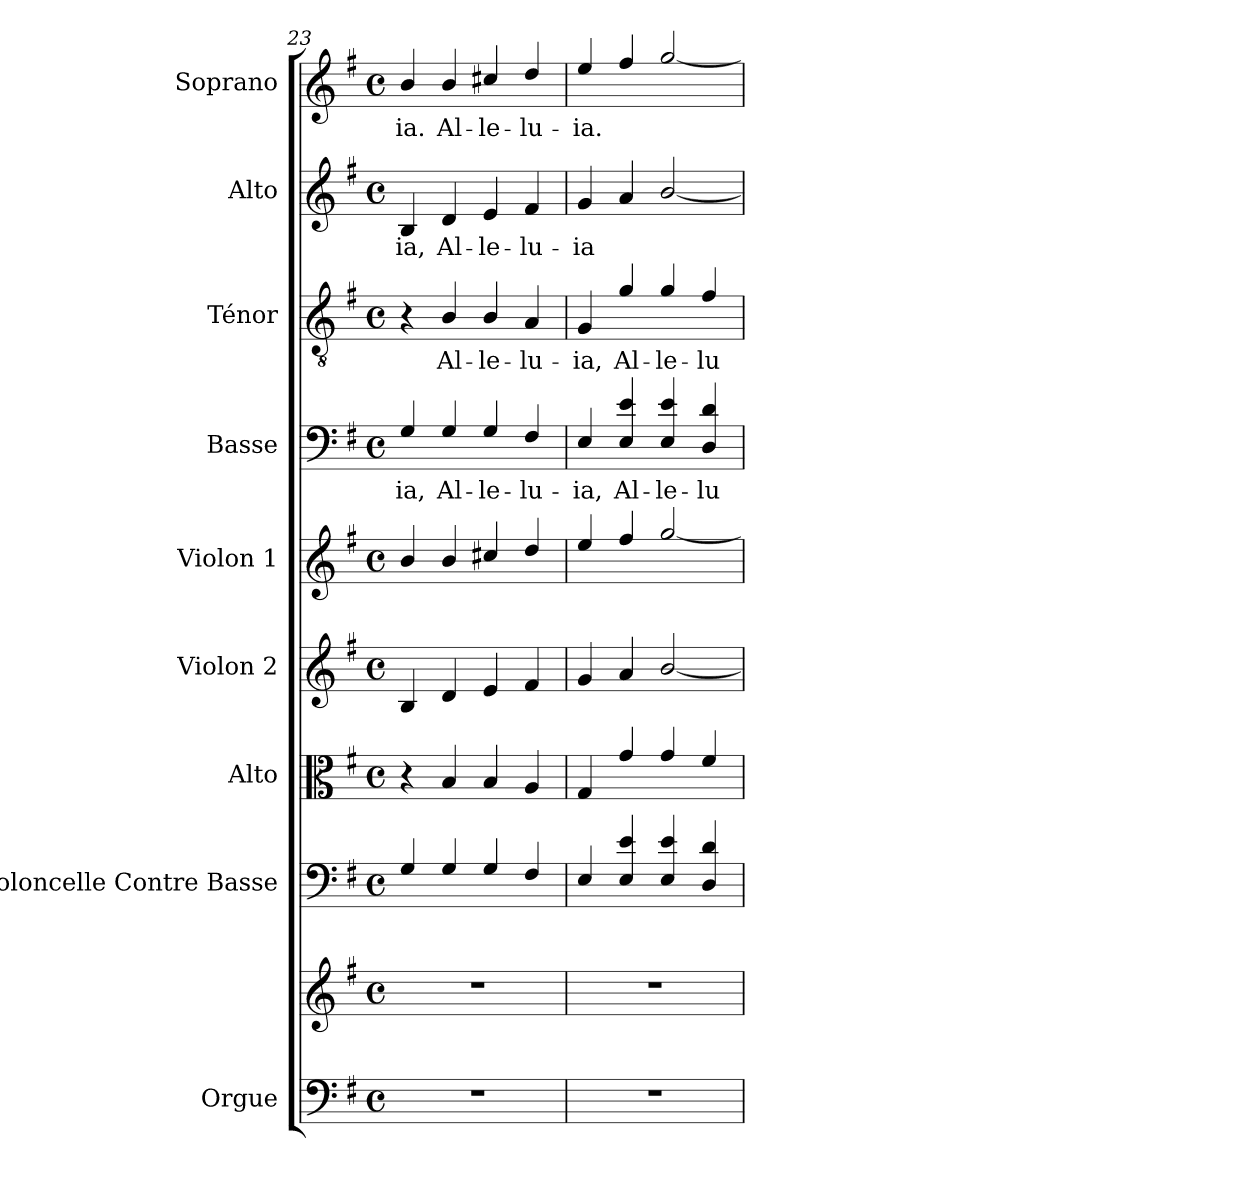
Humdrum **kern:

**kern	**kern	**kern	**kern	**kern	**kern	**kern	**text	**kern	**text	**kern	**text	**kern	**text
*part9	*part9	*part8	*part7	*part6	*part5	*part4	*part4	*part3	*part3	*part2	*part2	*part1	*part1
*staff10	*staff9	*staff8	*staff7	*staff6	*staff5	*staff4	*staff4	*staff3	*staff3	*staff2	*staff2	*staff1	*staff1
*I"Orgue	*	*I"Violoncelle Contre Basse	*I"Alto	*I"Violon 2	*I"Violon 1	*I"Basse	*	*I"Ténor	*	*I"Alto	*	*I"Soprano	*
*I'Org.	*	*I'Vlc CB	*I'Alt.	*I'Vln. 2	*I'Vln.1	*I'B.	*	*I'T.	*	*I'A.	*	*I'S.	*
*clefF4	*clefG2	*clefF4	*clefC3	*clefG2	*clefG2	*clefF4	*	*clefGv2	*	*clefG2	*	*clefG2	*
*k[f#]	*k[f#]	*k[f#]	*k[f#]	*k[f#]	*k[f#]	*k[f#]	*	*k[f#]	*	*k[f#]	*	*k[f#]	*
*G:	*G:	*G:	*G:	*G:	*G:	*G:	*	*G:	*	*G:	*	*G:	*
*M4/4	*M4/4	*M4/4	*M4/4	*M4/4	*M4/4	*M4/4	*	*M4/4	*	*M4/4	*	*M4/4	*
*met(c)	*met(c)	*met(c)	*met(c)	*met(c)	*met(c)	*met(c)	*	*met(c)	*	*met(c)	*	*met(c)	*
=23	=23	=23	=23	=23	=23	=23	=23	=23	=23	=23	=23	=23	=23
!	!	!	!	!	!	!	!LO:LY:b	!	!	!	!LO:LY:b	!	!LO:LY:b
1r	1r	4G/	4r	4B/	4b/	4G/	-ia,	4r	.	4B/	-ia,	4b/	ia.
!	!	!	!	!	!	!	!LO:LY:b	!	!LO:LY:b	!	!LO:LY:b	!	!LO:LY:b
.	.	4G/	4B/	4d/	4b/	4G/	Al-	4B/	Al-	4d/	Al-	4b/	Al-
!	!	!	!	!	!	!	!LO:LY:b	!	!LO:LY:b	!	!LO:LY:b	!	!LO:LY:b
.	.	4G/	4B/	4e/	4cc#X/	4G/	-le-	4B/	-le-	4e/	-le-	4cc#X/	-le-
!	!	!	!	!	!	!	!LO:LY:b	!	!LO:LY:b	!	!LO:LY:b	!	!LO:LY:b
.	.	4F#/	4A/	4f#/	4dd/	4F#/	-lu-	4A/	-lu-	4f#/	-lu-	4dd/	-lu-
=24	=24	=24	=24	=24	=24	=24	=24	=24	=24	=24	=24	=24	=24
!	!	!	!	!	!	!	!LO:LY:b	!	!LO:LY:b	!	!LO:LY:b	!	!LO:LY:b
1r	1r	4E/	4G/	4g/	4ee/	4E/	-ia,	4G/	-ia,	4g/	-ia	4ee/	-ia.
!	!	!	!	!	!	!	!LO:LY:b	!	!LO:LY:b	!	!	!	!
.	.	4E/ 4e/	4g/	4a/	4ff#/	4E/ 4e/	Al-	4g/	Al-	4a/	.	4ff#/	.
!	!	!	!	!	!	!	!LO:LY:b	!	!LO:LY:b	!	!	!	!
.	.	4E/ 4e/	4g/	[<2b/	[>2gg/	4E/ 4e/	-le-	4g/	-le-	[<2b/	.	[>2gg/	.
!	!	!	!	!	!	!	!LO:LY:b	!	!LO:LY:b	!	!	!	!
.	.	4D/ 4d/	4f#/	.	.	4D/ 4d/	-lu-	4f#/	-lu-	.	.	.	.
=	=	=	=	=	=	=	=	=	=	=	=	=	=
*-	*-	*-	*-	*-	*-	*-	*-	*-	*-	*-	*-	*-	*-
